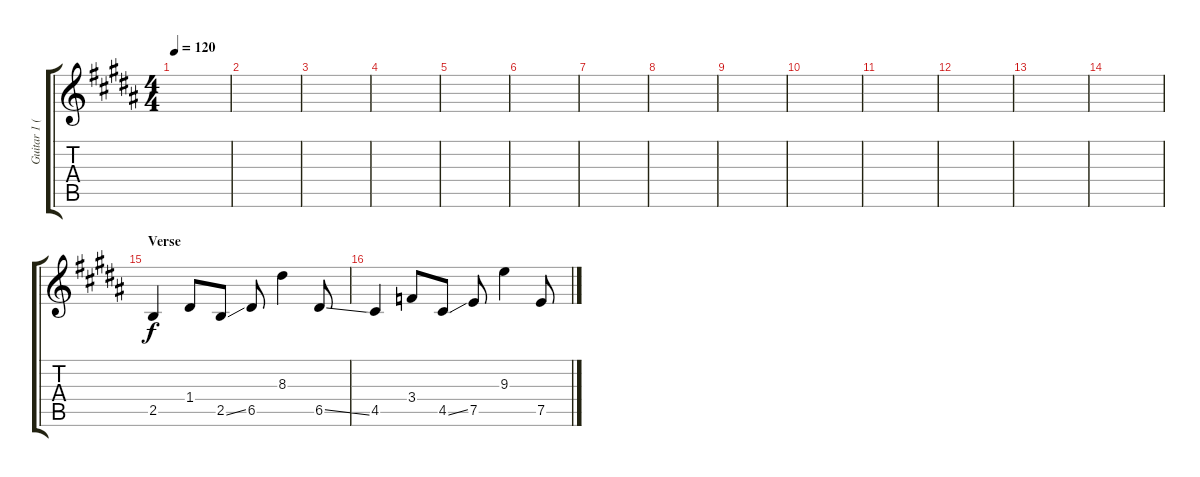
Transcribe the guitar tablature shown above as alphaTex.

\track ("Guitar 1 (w/ Bass Arrangement)" "Guitar 1 (") {instrument electricbassfinger}
\staff {score tabs}
\tuning (E4 B3 G3 D3 A2 E2) {hide}
\ts (4 4)
\tempo 120
\clef g2
\ks b
|
|
|
|
|
|
|
|
|
|
|
|
|
|
\section ("" "Verse")
2.5.4 1.4.8 2.5{ss}.8 6.5.8 8.3.4 6.5{ss}.8 |
4.5.4 3.4.8 4.5{ss}.8 7.5.8 9.3.4 7.5{ss}.8
